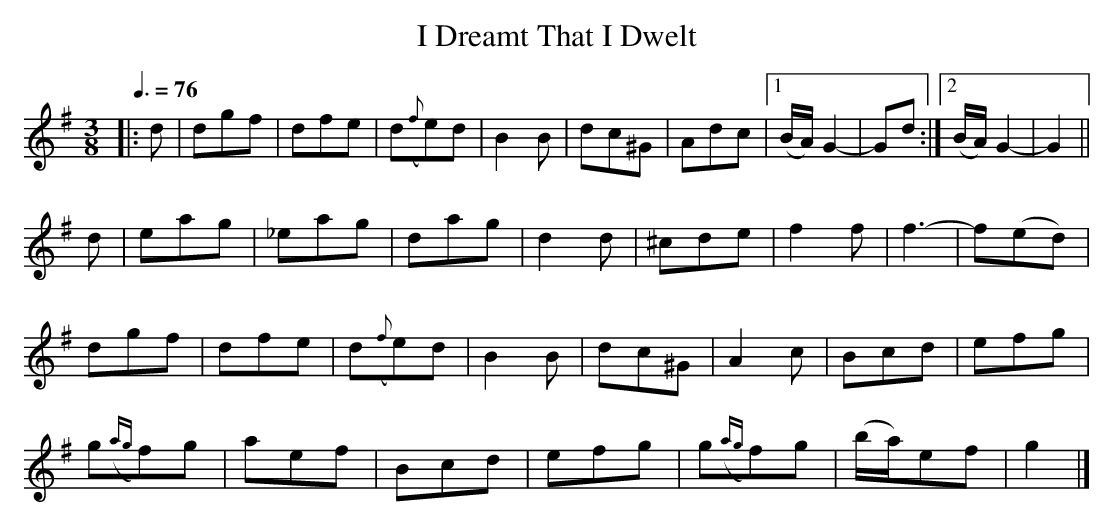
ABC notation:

X:1
T:I Dreamt That I Dwelt
M:3/8
L:1/8
Q:3/8=76
K:G
|:d|dgf|dfe |d({f}e)d|B2B|dc^G|Adc|[1 (B/A/)G2-|Gd:|\
                                   [2 (B/A/)G2-|G2||
  d|eag|_eag|dag|d2d|^cde|f2f|f3-|f(ed)|
  dgf|dfe|d({f}e)d|B2B|dc^G|A2c|Bcd|efg|
g({ag}f)g|aef|Bcd|efg|g({ag}f)g|(b/a/)ef|g2|]
